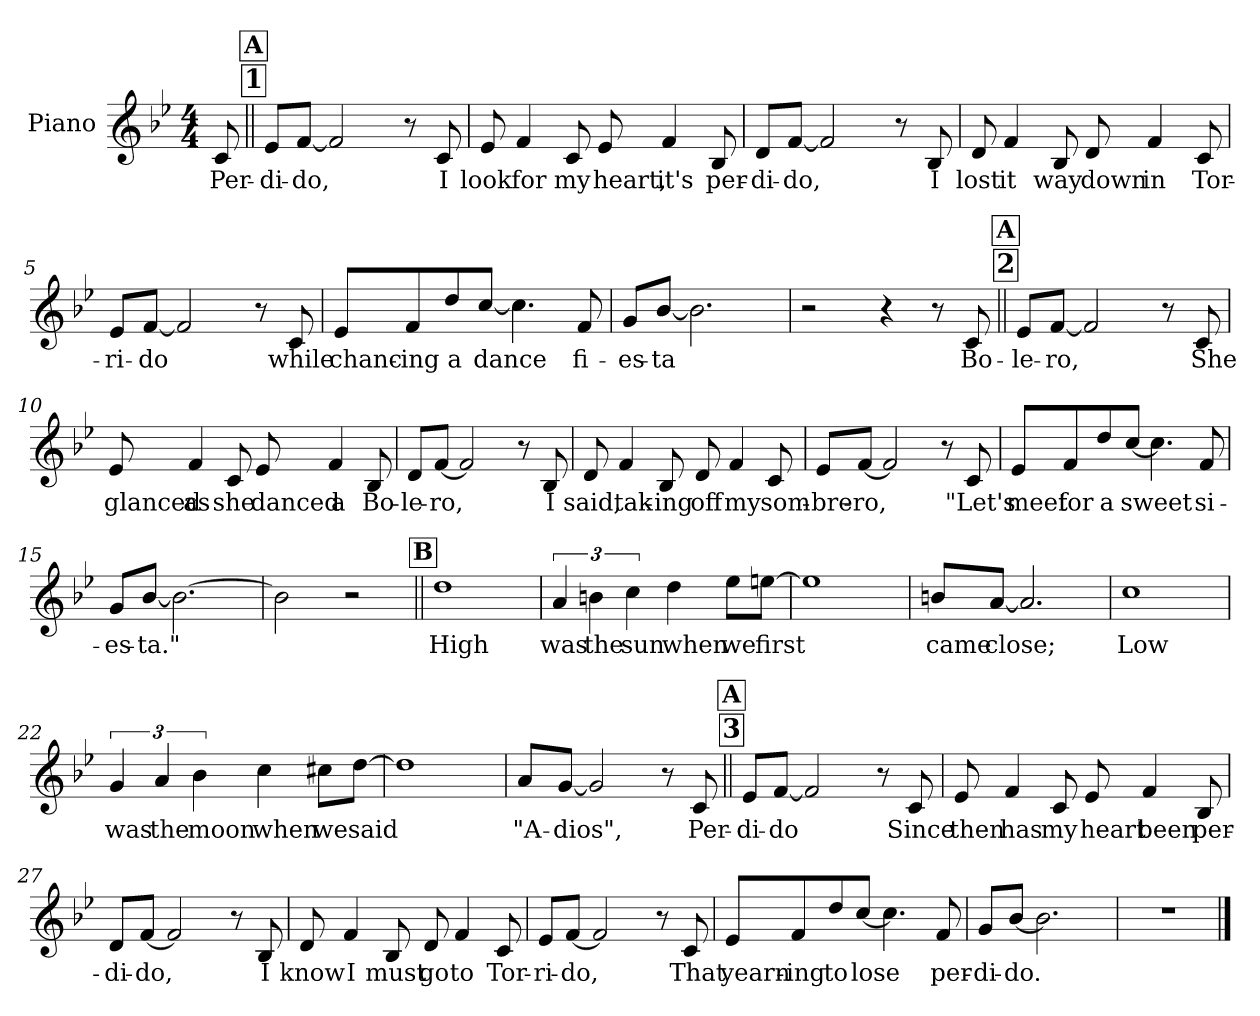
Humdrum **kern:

**kern	**text
*part1	*part1
*staff1	*staff1
*I"Piano	*
*I'Pno.	*
*clefG2	*
*k[b-e-]	*
*M4/4	*
=	=
!	!LO:LY:b
8c/	-Per-
!!LO:REH:place=s1:a:t=1
!!LO:REH:place=s1:a:fs=14:t=A
=1||	=1||
!	!LO:LY:b
8e-/L	-di-
!	!LO:LY:b
[8f/J	-do,
2f/]	.
8r	.
!	!LO:LY:b
8c/	-I
=2	=2
!	!LO:LY:b
8e-/	-look
!	!LO:LY:b
4f/	-for
!	!LO:LY:b
8c/	-my
!	!LO:LY:b
8e-/	-heart,
!	!LO:LY:b
4f/	-it's
!	!LO:LY:b
8B-/	-per-
=3	=3
!	!LO:LY:b
8d/L	-di-
!	!LO:LY:b
[8f/J	-do,
2f/]	.
8r	.
!	!LO:LY:b
8B-/	-I
=4	=4
!	!LO:LY:b
8d/	-lost
!	!LO:LY:b
4f/	-it
!	!LO:LY:b
8B-/	-way
!	!LO:LY:b
8d/	-down
!	!LO:LY:b
4f/	-in
!	!LO:LY:b
8c/	-Tor-
!!LO:LB:g=z
=5	=5
!	!LO:LY:b
8e-/L	-ri-
!	!LO:LY:b
[8f/J	-do
2f/]	.
8r	.
!	!LO:LY:b
8c/	-while
=6	=6
!	!LO:LY:b
8e-/L	-chanc-
!	!LO:LY:b
8f/	-ing
!	!LO:LY:b
8dd/	-a
!	!LO:LY:b
[8cc/J	-dance
4.cc\]	.
!	!LO:LY:b
8f/	-fi-
=7	=7
!	!LO:LY:b
8g/L	-es-
!	!LO:LY:b
[8b-/J	-ta
2.b-\]	.
=8	=8
2r	.
4r	.
8r	.
!	!LO:LY:b
8c/	-Bo-
!!LO:LB:g=z
!!LO:REH:place=s1:a:t=2
!!LO:REH:place=s1:a:fs=14:t=A
=9||	=9||
!	!LO:LY:b
8e-/L	-le-
!	!LO:LY:b
[8f/J	-ro,
2f/]	.
8r	.
!	!LO:LY:b
8c/	-She
=10	=10
!	!LO:LY:b
8e-/	-glanced
!	!LO:LY:b
4f/	-as
!	!LO:LY:b
8c/	-she
!	!LO:LY:b
8e-/	-danced
!	!LO:LY:b
4f/	-a
!	!LO:LY:b
8B-/	-Bo-
=11	=11
!	!LO:LY:b
8d/L	-le-
!	!LO:LY:b
[8f/J	-ro,
2f/]	.
8r	.
!	!LO:LY:b
8B-/	-I
=12	=12
!	!LO:LY:b
8d/	-said,
!	!LO:LY:b
4f/	-tak-
!	!LO:LY:b
8B-/	-ing
!	!LO:LY:b
8d/	-off
!	!LO:LY:b
4f/	-my
!	!LO:LY:b
8c/	-som-
!!LO:LB:g=z
=13	=13
!	!LO:LY:b
8e-/L	-bre-
!	!LO:LY:b
[8f/J	-ro,
2f/]	.
8r	.
!	!LO:LY:b
8c/	-"Let's
=14	=14
!	!LO:LY:b
8e-/L	-meet
!	!LO:LY:b
8f/	-for
!	!LO:LY:b
8dd/	-a
!	!LO:LY:b
[8cc/J	-sweet
4.cc\]	.
!	!LO:LY:b
8f/	-si-
=15	=15
!	!LO:LY:b
8g/L	-es-
!	!LO:LY:b
[8b-/J	-ta."
2.b-\_	.
=16	=16
2b-\]	.
2r	.
!!LO:LB:g=z
!!LO:REH:place=s1:a:fs=14:t=B
=17||	=17||
!	!LO:LY:b
1dd	-High
=18	=18
!	!LO:LY:b
6a/	-was
!	!LO:LY:b
6bn\	-the
!	!LO:LY:b
6cc\	-sun
!	!LO:LY:b
4dd\	-when
!	!LO:LY:b
8ee-\L	-we
!	!LO:LY:b
[8een\J	-first
=19	=19
1ee]	.
=20	=20
!	!LO:LY:b
8bn/L	-came
!	!LO:LY:b
[8a/J	-close;
2.a/]	.
!!LO:LB:g=z
=21	=21
!	!LO:LY:b
1cc	-Low
=22	=22
!	!LO:LY:b
6g/	-was
!	!LO:LY:b
6a/	-the
!	!LO:LY:b
6b-\	-moon
!	!LO:LY:b
4cc\	-when
!	!LO:LY:b
8cc#X\L	-we
!	!LO:LY:b
[8dd\J	-said
=23	=23
1dd]	.
=24	=24
!	!LO:LY:b
8a/L	-"A-
!	!LO:LY:b
[8g/J	-dios",
2g/]	.
8r	.
!	!LO:LY:b
8c/	-Per-
!!LO:LB:g=z
!!LO:REH:place=s1:a:t=3
!!LO:REH:place=s1:a:fs=14:t=A
=25||	=25||
!	!LO:LY:b
8e-/L	-di-
!	!LO:LY:b
[8f/J	-do
2f/]	.
8r	.
!	!LO:LY:b
8c/	-Since
=26	=26
!	!LO:LY:b
8e-/	-then
!	!LO:LY:b
4f/	-has
!	!LO:LY:b
8c/	-my
!	!LO:LY:b
8e-/	-heart
!	!LO:LY:b
4f/	-been
!	!LO:LY:b
8B-/	-per-
=27	=27
!	!LO:LY:b
8d/L	-di-
!	!LO:LY:b
[8f/J	-do,
2f/]	.
8r	.
!	!LO:LY:b
8B-/	-I
=28	=28
!	!LO:LY:b
8d/	-know
!	!LO:LY:b
4f/	-I
!	!LO:LY:b
8B-/	-must
!	!LO:LY:b
8d/	-go
!	!LO:LY:b
4f/	-to
!	!LO:LY:b
8c/	-Tor-
!!LO:LB:g=z
=29	=29
!	!LO:LY:b
8e-/L	-ri-
!	!LO:LY:b
[8f/J	-do,
2f/]	.
8r	.
!	!LO:LY:b
8c/	-That
=30	=30
!	!LO:LY:b
8e-/L	-yearn-
!	!LO:LY:b
8f/	-ing
!	!LO:LY:b
8dd/	-to
!	!LO:LY:b
[8cc/J	-lose
4.cc\]	.
!	!LO:LY:b
8f/	-per-
=31	=31
!	!LO:LY:b
8g/L	-di-
!	!LO:LY:b
[8b-/J	-do.
2.b-\]	.
=32	=32
1r	.
==	==
*-	*-
